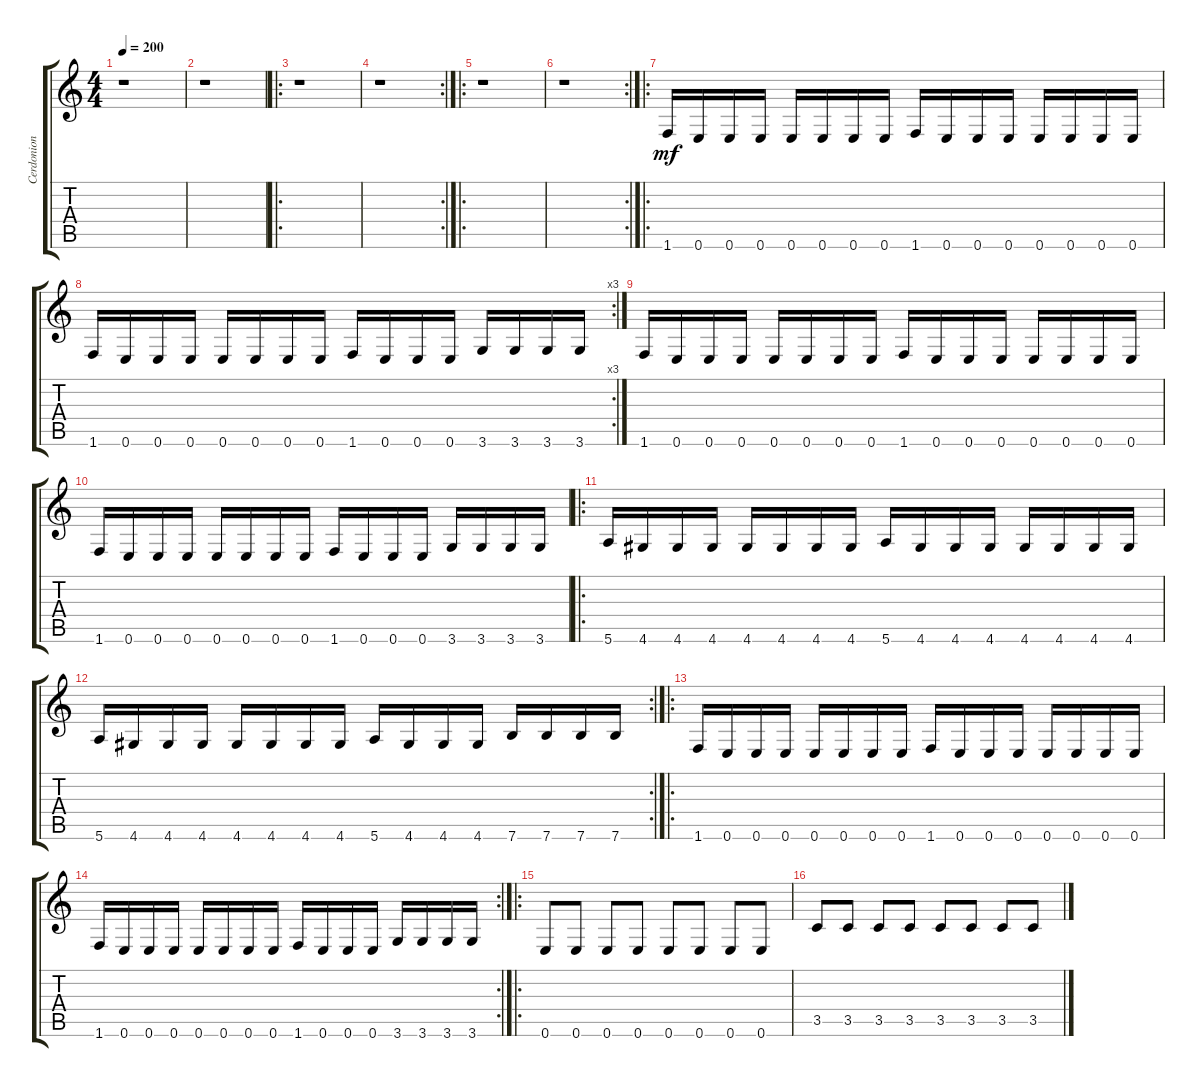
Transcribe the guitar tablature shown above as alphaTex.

\track ("Cerdonion" "Cerdonion") {instrument electricbasspick}
\staff {score tabs}
\tuning (E4 B3 G3 D3 A2 E2) {hide}
\ts (4 4)
\tempo 200
\clef g2
\ks c
r.1{dy mf instrument electricbasspick} |
r.1 |
\ro
r.1 |
\rc 2
r.1 |
\ro
r.1 |
\rc 2
r.1 |
\ro
1.6.16 0.6.16 0.6.16 0.6.16 0.6.16 0.6.16 0.6.16 0.6.16 1.6.16 0.6.16 0.6.16 0.6.16 0.6.16 0.6.16 0.6.16 0.6.16 |
\rc 3
1.6.16 0.6.16 0.6.16 0.6.16 0.6.16 0.6.16 0.6.16 0.6.16 1.6.16 0.6.16 0.6.16 0.6.16 3.6.16 3.6.16 3.6.16 3.6.16 |
1.6.16 0.6.16 0.6.16 0.6.16 0.6.16 0.6.16 0.6.16 0.6.16 1.6.16 0.6.16 0.6.16 0.6.16 0.6.16 0.6.16 0.6.16 0.6.16 |
1.6.16 0.6.16 0.6.16 0.6.16 0.6.16 0.6.16 0.6.16 0.6.16 1.6.16 0.6.16 0.6.16 0.6.16 3.6.16 3.6.16 3.6.16 3.6.16 |
\ro
5.6.16 4.6.16 4.6.16 4.6.16 4.6.16 4.6.16 4.6.16 4.6.16 5.6.16 4.6.16 4.6.16 4.6.16 4.6.16 4.6.16 4.6.16 4.6.16 |
\rc 2
5.6.16 4.6.16 4.6.16 4.6.16 4.6.16 4.6.16 4.6.16 4.6.16 5.6.16 4.6.16 4.6.16 4.6.16 7.6.16 7.6.16 7.6.16 7.6.16 |
\ro
1.6.16 0.6.16 0.6.16 0.6.16 0.6.16 0.6.16 0.6.16 0.6.16 1.6.16 0.6.16 0.6.16 0.6.16 0.6.16 0.6.16 0.6.16 0.6.16 |
\rc 2
1.6.16 0.6.16 0.6.16 0.6.16 0.6.16 0.6.16 0.6.16 0.6.16 1.6.16 0.6.16 0.6.16 0.6.16 3.6.16 3.6.16 3.6.16 3.6.16 |
\ro
0.6.8 0.6.8 0.6.8 0.6.8 0.6.8 0.6.8 0.6.8 0.6.8 |
3.5.8 3.5.8 3.5.8 3.5.8 3.5.8 3.5.8 3.5.8 3.5.8
